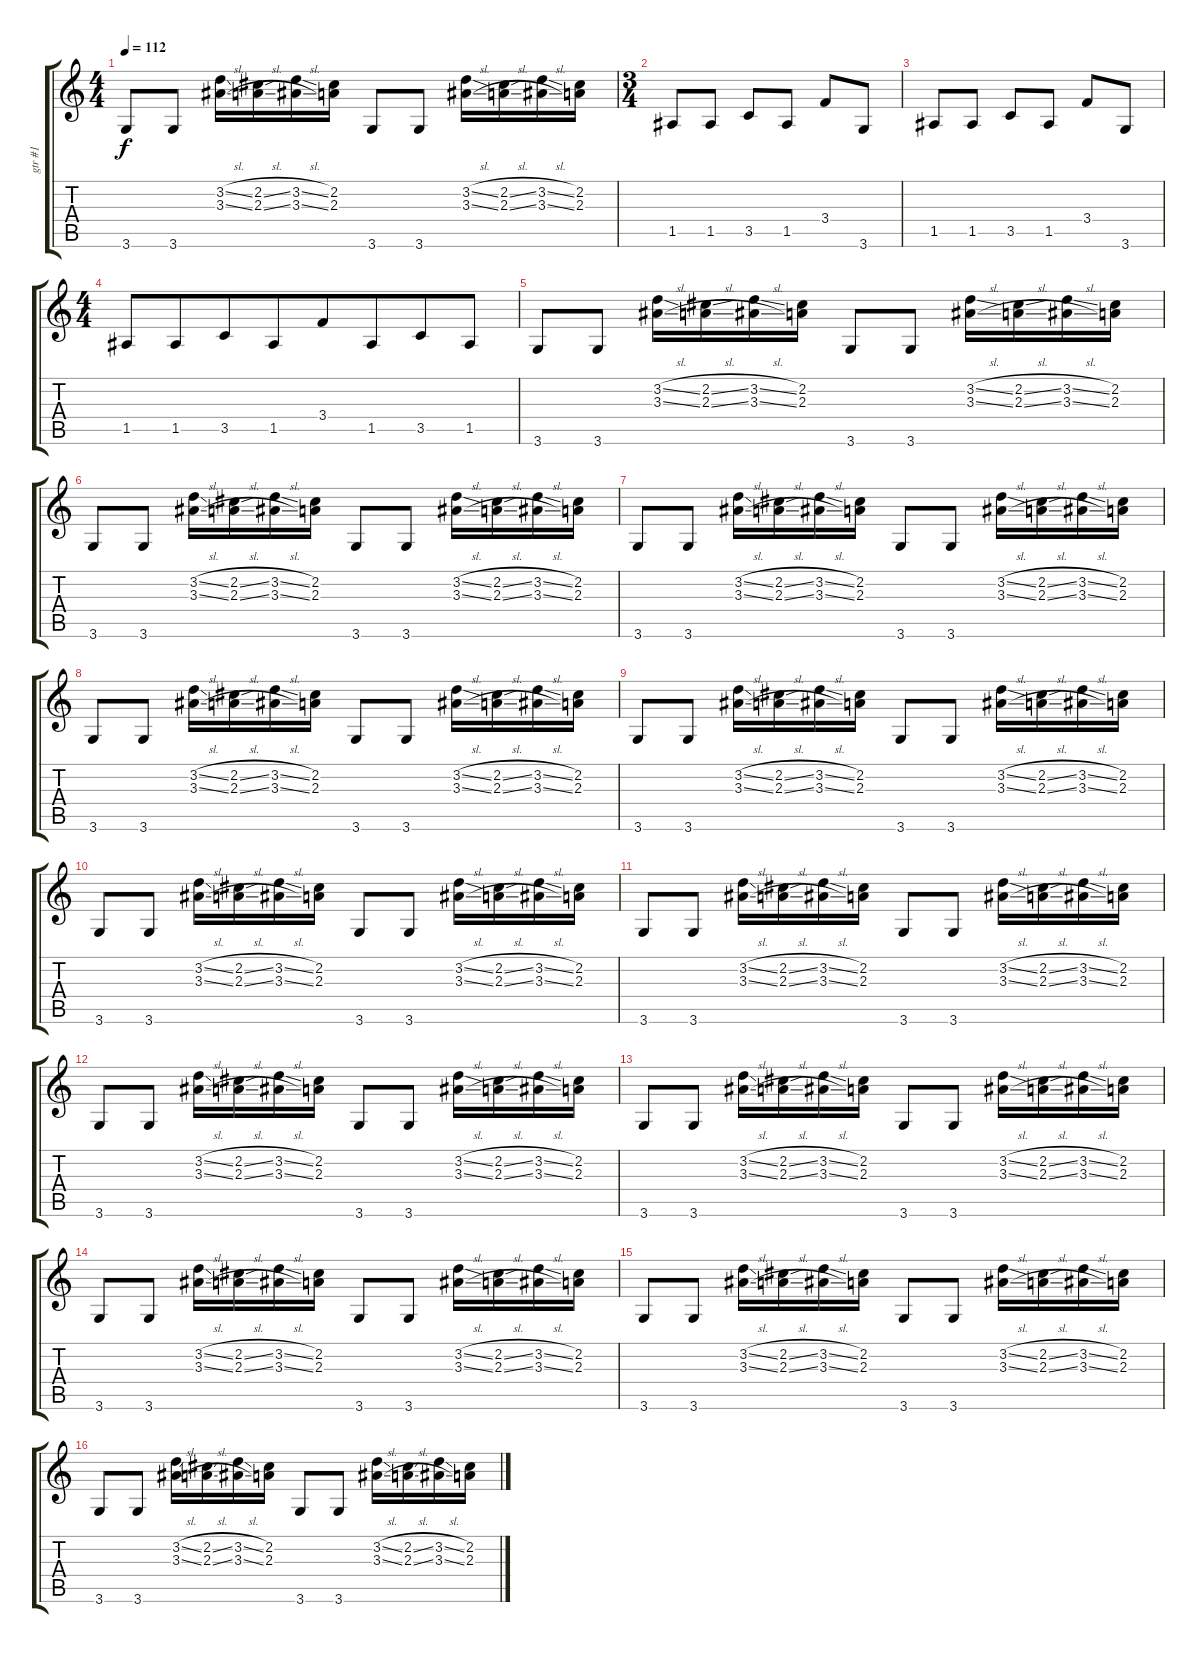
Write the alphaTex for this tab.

\track ("gtr #1" "gtr #1") {instrument distortionguitar}
\staff {score tabs}
\tuning (E4 B3 G3 D3 A2 E2) {hide}
\ts (4 4)
\tempo 112
\clef g2
\ks c
3.6.8{dy f} 3.6.8 (3.2{sl} 3.3{sl}).16 (2.2{sl} 2.3{sl}).16 (3.2{sl} 3.3{sl}).16 (2.2 2.3).16 3.6.8 3.6.8 (3.2{sl} 3.3{sl}).16 (2.2{sl} 2.3{sl}).16 (3.2{sl} 3.3{sl}).16 (2.2 2.3).16 |
\ts (3 4)
1.5.8 1.5.8 3.5.8 1.5.8 3.4.8 3.6.8 |
1.5.8 1.5.8 3.5.8 1.5.8 3.4.8 3.6.8 |
\ts (4 4)
1.5.8 1.5.8{beam merge} 3.5.8 1.5.8{beam merge} 3.4.8 1.5.8{beam merge} 3.5.8 1.5.8 |
3.6.8 3.6.8 (3.2{sl} 3.3{sl}).16 (2.2{sl} 2.3{sl}).16 (3.2{sl} 3.3{sl}).16 (2.2 2.3).16 3.6.8 3.6.8 (3.2{sl} 3.3{sl}).16 (2.2{sl} 2.3{sl}).16 (3.2{sl} 3.3{sl}).16 (2.2 2.3).16 |
3.6.8 3.6.8 (3.2{sl} 3.3{sl}).16 (2.2{sl} 2.3{sl}).16 (3.2{sl} 3.3{sl}).16 (2.2 2.3).16 3.6.8 3.6.8 (3.2{sl} 3.3{sl}).16 (2.2{sl} 2.3{sl}).16 (3.2{sl} 3.3{sl}).16 (2.2 2.3).16 |
3.6.8 3.6.8 (3.2{sl} 3.3{sl}).16 (2.2{sl} 2.3{sl}).16 (3.2{sl} 3.3{sl}).16 (2.2 2.3).16 3.6.8 3.6.8 (3.2{sl} 3.3{sl}).16 (2.2{sl} 2.3{sl}).16 (3.2{sl} 3.3{sl}).16 (2.2 2.3).16 |
3.6.8 3.6.8 (3.2{sl} 3.3{sl}).16 (2.2{sl} 2.3{sl}).16 (3.2{sl} 3.3{sl}).16 (2.2 2.3).16 3.6.8 3.6.8 (3.2{sl} 3.3{sl}).16 (2.2{sl} 2.3{sl}).16 (3.2{sl} 3.3{sl}).16 (2.2 2.3).16 |
3.6.8 3.6.8 (3.2{sl} 3.3{sl}).16 (2.2{sl} 2.3{sl}).16 (3.2{sl} 3.3{sl}).16 (2.2 2.3).16 3.6.8 3.6.8 (3.2{sl} 3.3{sl}).16 (2.2{sl} 2.3{sl}).16 (3.2{sl} 3.3{sl}).16 (2.2 2.3).16 |
3.6.8 3.6.8 (3.2{sl} 3.3{sl}).16 (2.2{sl} 2.3{sl}).16 (3.2{sl} 3.3{sl}).16 (2.2 2.3).16 3.6.8 3.6.8 (3.2{sl} 3.3{sl}).16 (2.2{sl} 2.3{sl}).16 (3.2{sl} 3.3{sl}).16 (2.2 2.3).16 |
3.6.8 3.6.8 (3.2{sl} 3.3{sl}).16 (2.2{sl} 2.3{sl}).16 (3.2{sl} 3.3{sl}).16 (2.2 2.3).16 3.6.8 3.6.8 (3.2{sl} 3.3{sl}).16 (2.2{sl} 2.3{sl}).16 (3.2{sl} 3.3{sl}).16 (2.2 2.3).16 |
3.6.8 3.6.8 (3.2{sl} 3.3{sl}).16 (2.2{sl} 2.3{sl}).16 (3.2{sl} 3.3{sl}).16 (2.2 2.3).16 3.6.8 3.6.8 (3.2{sl} 3.3{sl}).16 (2.2{sl} 2.3{sl}).16 (3.2{sl} 3.3{sl}).16 (2.2 2.3).16 |
3.6.8 3.6.8 (3.2{sl} 3.3{sl}).16 (2.2{sl} 2.3{sl}).16 (3.2{sl} 3.3{sl}).16 (2.2 2.3).16 3.6.8 3.6.8 (3.2{sl} 3.3{sl}).16 (2.2{sl} 2.3{sl}).16 (3.2{sl} 3.3{sl}).16 (2.2 2.3).16 |
3.6.8 3.6.8 (3.2{sl} 3.3{sl}).16 (2.2{sl} 2.3{sl}).16 (3.2{sl} 3.3{sl}).16 (2.2 2.3).16 3.6.8 3.6.8 (3.2{sl} 3.3{sl}).16 (2.2{sl} 2.3{sl}).16 (3.2{sl} 3.3{sl}).16 (2.2 2.3).16 |
3.6.8 3.6.8 (3.2{sl} 3.3{sl}).16 (2.2{sl} 2.3{sl}).16 (3.2{sl} 3.3{sl}).16 (2.2 2.3).16 3.6.8 3.6.8 (3.2{sl} 3.3{sl}).16 (2.2{sl} 2.3{sl}).16 (3.2{sl} 3.3{sl}).16 (2.2 2.3).16 |
3.6.8 3.6.8 (3.2{sl} 3.3{sl}).16 (2.2{sl} 2.3{sl}).16 (3.2{sl} 3.3{sl}).16 (2.2 2.3).16 3.6.8 3.6.8 (3.2{sl} 3.3{sl}).16 (2.2{sl} 2.3{sl}).16 (3.2{sl} 3.3{sl}).16 (2.2 2.3).16
